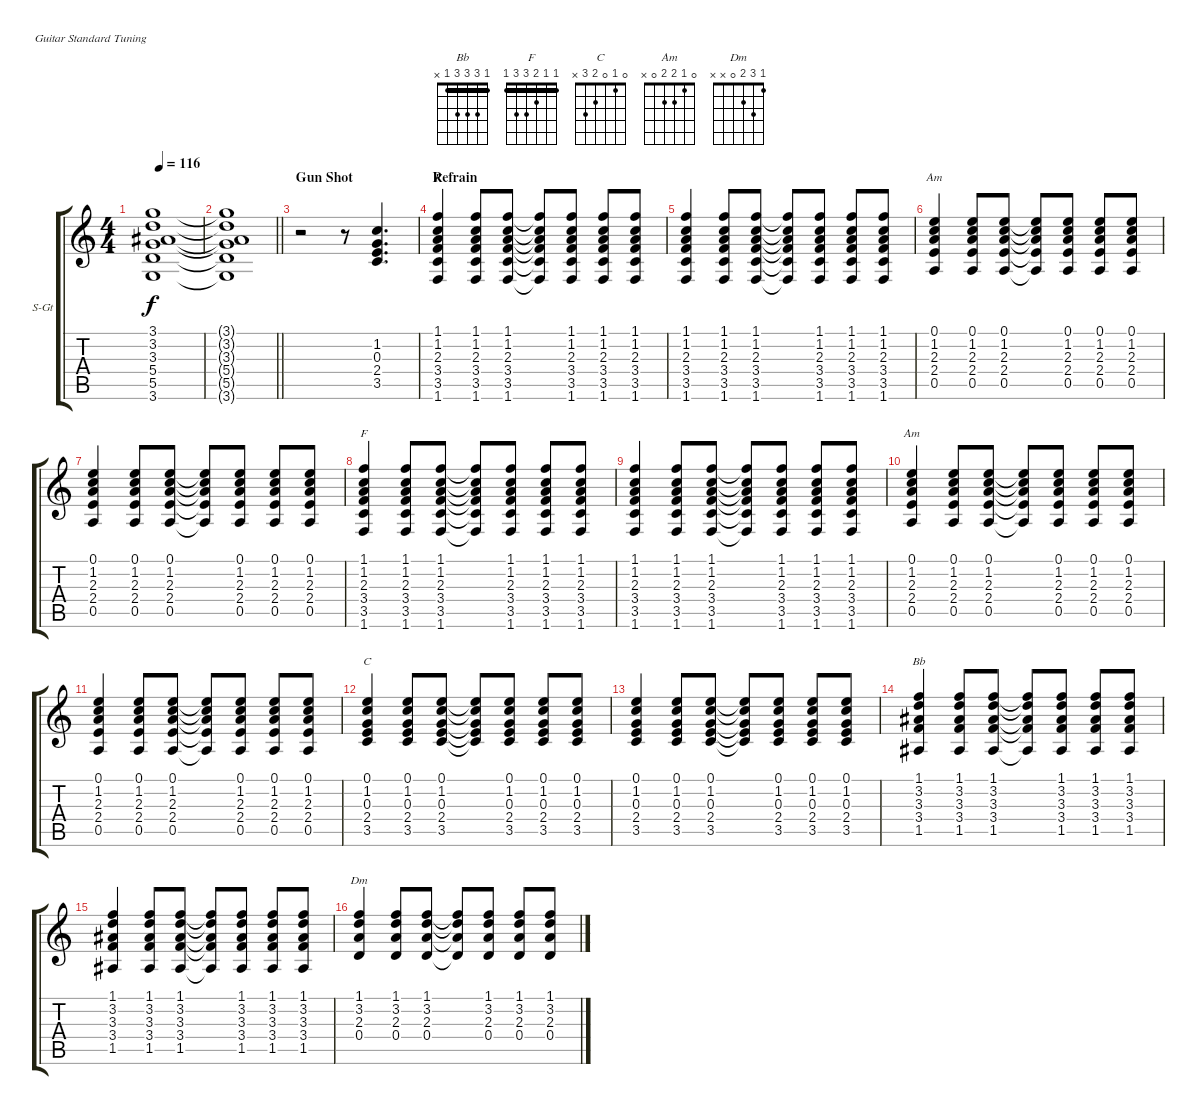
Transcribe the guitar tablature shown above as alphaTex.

\bracketExtendMode groupsimilarinstruments
\firstSystemTrackNameOrientation horizontal
\otherSystemsTrackNameOrientation horizontal
\track ("David Gilmour" "S-Gt") {multiBarRest instrument acousticguitarsteel}
\staff {score tabs}
\tuning (E4 B3 G3 D3 A2 E2)
\chord ("Bb" 1 3 3 3 1 x) {barre 1}
\chord ("F" 1 1 2 3 3 1) {barre (1 1)}
\chord ("C" 0 1 0 2 3 x)
\chord ("Am" 0 1 2 2 0 x)
\chord ("Dm" 1 3 2 0 x x)
\ts (4 4)
\tempo 116
\clef g2
\ks c
(3.1{t} 3.2{t} 3.3{t} 5.4{t} 5.5{t} 3.6{t}).1{dy f} |
\barLineRight lightlight
(3.1{t} 3.2{t} 3.3{t} 5.4{t} 5.5{t} 3.6{t}).1 |
\section ("" "Gun Shot")
r.2 r.8 (1.2 0.3 2.4 3.5).4{d} |
\section ("" "Refrain")
(1.1 1.2 2.3 3.4 3.5 1.6).4{ch "F"} (1.1 1.2 2.3 3.4 3.5 1.6).8 (1.1 1.2 2.3 3.4 3.5 1.6).8 (1.1{t} 1.2{t} 2.3{t} 3.4{t} 3.5{t} 1.6{t}).8 (1.1 1.2 2.3 3.4 3.5 1.6).8 (1.1 1.2 2.3 3.4 3.5 1.6).8 (1.1 1.2 2.3 3.4 3.5 1.6).8 |
(1.1 1.2 2.3 3.4 3.5 1.6).4 (1.1 1.2 2.3 3.4 3.5 1.6).8 (1.1 1.2 2.3 3.4 3.5 1.6).8 (1.1{t} 1.2{t} 2.3{t} 3.4{t} 3.5{t} 1.6{t}).8 (1.1 1.2 2.3 3.4 3.5 1.6).8 (1.1 1.2 2.3 3.4 3.5 1.6).8 (1.1 1.2 2.3 3.4 3.5 1.6).8 |
(0.1 1.2 2.3 2.4 0.5).4{ch "Am"} (0.1 1.2 2.3 2.4 0.5).8 (0.1 1.2 2.3 2.4 0.5).8 (0.1{t} 1.2{t} 2.3{t} 2.4{t} 0.5{t}).8 (0.1 1.2 2.3 2.4 0.5).8 (0.1 1.2 2.3 2.4 0.5).8 (0.1 1.2 2.3 2.4 0.5).8 |
(0.1 1.2 2.3 2.4 0.5).4 (0.1 1.2 2.3 2.4 0.5).8 (0.1 1.2 2.3 2.4 0.5).8 (0.1{t} 1.2{t} 2.3{t} 2.4{t} 0.5{t}).8 (0.1 1.2 2.3 2.4 0.5).8 (0.1 1.2 2.3 2.4 0.5).8 (0.1 1.2 2.3 2.4 0.5).8 |
(1.1 1.2 2.3 3.4 3.5 1.6).4{ch "F"} (1.1 1.2 2.3 3.4 3.5 1.6).8 (1.1 1.2 2.3 3.4 3.5 1.6).8 (1.1{t} 1.2{t} 2.3{t} 3.4{t} 3.5{t} 1.6{t}).8 (1.1 1.2 2.3 3.4 3.5 1.6).8 (1.1 1.2 2.3 3.4 3.5 1.6).8 (1.1 1.2 2.3 3.4 3.5 1.6).8 |
(1.1 1.2 2.3 3.4 3.5 1.6).4 (1.1 1.2 2.3 3.4 3.5 1.6).8 (1.1 1.2 2.3 3.4 3.5 1.6).8 (1.1{t} 1.2{t} 2.3{t} 3.4{t} 3.5{t} 1.6{t}).8 (1.1 1.2 2.3 3.4 3.5 1.6).8 (1.1 1.2 2.3 3.4 3.5 1.6).8 (1.1 1.2 2.3 3.4 3.5 1.6).8 |
(0.1 1.2 2.3 2.4 0.5).4{ch "Am"} (0.1 1.2 2.3 2.4 0.5).8 (0.1 1.2 2.3 2.4 0.5).8 (0.1{t} 1.2{t} 2.3{t} 2.4{t} 0.5{t}).8 (0.1 1.2 2.3 2.4 0.5).8 (0.1 1.2 2.3 2.4 0.5).8 (0.1 1.2 2.3 2.4 0.5).8 |
(0.1 1.2 2.3 2.4 0.5).4 (0.1 1.2 2.3 2.4 0.5).8 (0.1 1.2 2.3 2.4 0.5).8 (0.1{t} 1.2{t} 2.3{t} 2.4{t} 0.5{t}).8 (0.1 1.2 2.3 2.4 0.5).8 (0.1 1.2 2.3 2.4 0.5).8 (0.1 1.2 2.3 2.4 0.5).8 |
(0.1 1.2 0.3 2.4 3.5).4{ch "C"} (0.1 1.2 0.3 2.4 3.5).8 (0.1 1.2 0.3 2.4 3.5).8 (0.1{t} 1.2{t} 0.3{t} 2.4{t} 3.5{t}).8 (0.1 1.2 0.3 2.4 3.5).8 (0.1 1.2 0.3 2.4 3.5).8 (0.1 1.2 0.3 2.4 3.5).8 |
(0.1 1.2 0.3 2.4 3.5).4 (0.1 1.2 0.3 2.4 3.5).8 (0.1 1.2 0.3 2.4 3.5).8 (0.1{t} 1.2{t} 0.3{t} 2.4{t} 3.5{t}).8 (0.1 1.2 0.3 2.4 3.5).8 (0.1 1.2 0.3 2.4 3.5).8 (0.1 1.2 0.3 2.4 3.5).8 |
(1.1 3.2 3.3 3.4 1.5).4{ch "Bb"} (1.1 3.2 3.3 3.4 1.5).8 (1.1 3.2 3.3 3.4 1.5).8 (1.1{t} 3.2{t} 3.3{t} 3.4{t} 1.5{t}).8 (1.1 3.2 3.3 3.4 1.5).8 (1.1 3.2 3.3 3.4 1.5).8 (1.1 3.2 3.3 3.4 1.5).8 |
(1.1 3.2 3.3 3.4 1.5).4 (1.1 3.2 3.3 3.4 1.5).8 (1.1 3.2 3.3 3.4 1.5).8 (1.1{t} 3.2{t} 3.3{t} 3.4{t} 1.5{t}).8 (1.1 3.2 3.3 3.4 1.5).8 (1.1 3.2 3.3 3.4 1.5).8 (1.1 3.2 3.3 3.4 1.5).8 |
(1.1 3.2 2.3 0.4).4{ch "Dm"} (1.1 3.2 2.3 0.4).8 (1.1 3.2 2.3 0.4).8 (1.1{t} 3.2{t} 2.3{t} 0.4{t}).8 (1.1 3.2 2.3 0.4).8 (1.1 3.2 2.3 0.4).8 (1.1 3.2 2.3 0.4).8
